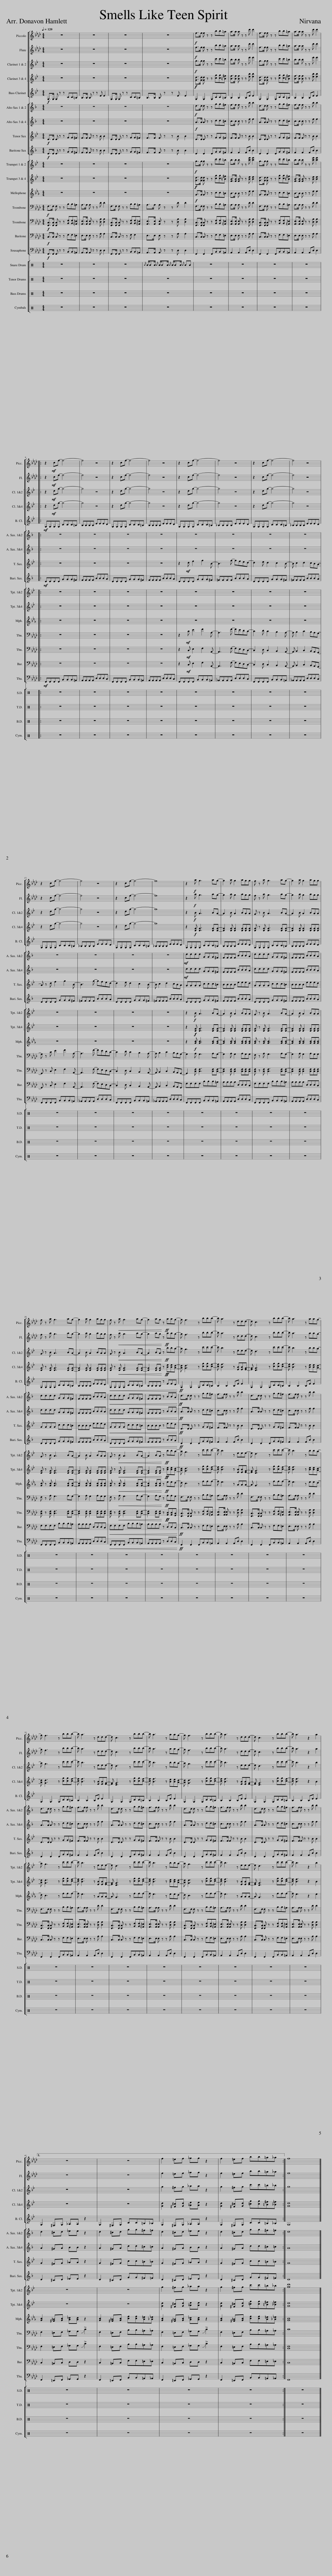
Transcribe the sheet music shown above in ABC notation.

X:1
%%score [ 1 2 [ 3 4 ] 5 ] [ [ 6 7 ] 8 9 ] [ [ 10 11 ] 12 13 14 15 16 ] [ 17 ]
L:1/8
Q:1/4=120
M:4/4
I:linebreak $
K:Ab
V:1 treble transpose=12
V:2 treble
V:3 treble transpose=-2
V:4 treble transpose=-2
V:5 treble transpose=-14
V:6 treble transpose=-9
V:7 treble transpose=-9
V:8 treble transpose=-14
V:9 treble transpose=-21
V:10 treble transpose=-2
V:11 treble transpose=-2
V:12 treble transpose=-7
V:13 bass
V:14 bass
V:15 bass
V:16 bass
V:17 perc
K:none
V:1
 z8 | z8 | z8 | z8 |!f! f>f f z z bb=a | %5
 a>a a z z d' d'2 | f>f f z z bb=a | a>a a z z d' d'2 |:$ z2!mf! cf- f4- | f4 z4 | %10
 z2 cf- f4- | f4 z4 | z2 cf- f4- | f4 z4 | z2 cf- f4- | %15
 f4 z4 |$ z2 cf- f4- | f4 z4 | z2 cf- f4- | f8 | %20
 z2!f! a g3 ag- | g2 a g2 agg | f z a g3 ag- | g2 a g2 agg |$ f z a g3 ag- | %25
 g2 a g2 agg | f z!<(! a g3 ag- | g2 ag!<)! z!ff! aag- | g f3 z bbb- | b a3 z ddd- | %30
 d c3 z bbb- | b a3 z aag- |$ g f3 z bbb- | b a3 z ddd- | d c3 z bbb- | %35
 b a3 z aag- | g f3 z bbb- | b a3 z ddd- | d c3 z bbb- | b a3 z2 a2 |1$ %40
 z8 | z8 | f2 =ef _gg z2 | f2 =ef bb=a_a :| f8 |] %45
V:2
 z8 | z8 | z8 | z8 |!f! f>f f z z bb=a | %5
 a>a a z z d' d'2 | f>f f z z bb=a | a>a a z z d' d'2 |:$ z2!mf! cf- f4- | f4 z4 | %10
 z2 cf- f4- | f4 z4 | z2 cf- f4- | f4 z4 | z2 cf- f4- | %15
 f4 z4 |$ z2 cf- f4- | f4 z4 | z2 cf- f4- | f8 | %20
 z2!f! a g3 ag- | g2 a g2 agg | f z a g3 ag- | g2 a g2 agg |$ f z a g3 ag- | %25
 g2 a g2 agg | f z!<(! a g3 ag- | g2 ag!<)! z!ff! aag- | g f3 z bbb- | b a3 z ddd- | %30
 d c3 z bbb- | b a3 z aag- |$ g f3 z bbb- | b a3 z ddd- | d c3 z bbb- | %35
 b a3 z aag- | g f3 z bbb- | b a3 z ddd- | d c3 z bbb- | b a3 z2 a2 |1$ %40
 z8 | z8 | f2 =ef _gg z2 | f2 =ef bb=a_a :| f8 |] %45
V:3
[K:Bb] z8 | z8 | z8 | z8 |!f! g>g g z z c'c'=b | %5
 b>b b z z e' e'2 | g>g g z z c'c'=b | b>b b z z e' e'2 |:$ z2!mf! dg- g4- | g4 z4 | %10
 z2 dg- g4- | g4 z4 | z2 dg- g4- | g4 z4 | z2 dg- g4- | %15
 g4 z4 |$ z2 dg- g4- | g4 z4 | z2 dg- g4- | g8 | %20
 z2!f! B A3 BA- | A2 B A2 BAA | G z B A3 BA- | A2 B A2 BAA |$ G z B A3 BA- | %25
 A2 B A2 BAA | G z!<(! B A3 BA- | A2 BA!<)! z!ff! bba- | a g3 z c'c'c'- | c' b3 z eee- | %30
 e d3 z c'c'c'- | c' b3 z bba- |$ a g3 z c'c'c'- | c' b3 z eee- | e d3 z c'c'c'- | %35
 c' b3 z bba- | a g3 z c'c'c'- | c' b3 z eee- | e d3 z c'c'c'- | c' b3 z2 b2 |1$ %40
 z8 | z8 | g2 ^fg _aa z2 | g2 ^fg c'c'=b_b :| g8 |] %45
V:4
[K:Bb] z8 | z8 | z8 | z8 |!f!!f! [Gd]>[Gd] [Gd] z z [cg][cg][=B^f] | %5
 [Bf]>[Bf] [Bf] z z [eb] [eb]2 | [Gd]>[Gd] [Gd] z z [cg][cg][=B^f] | [Bf]>[Bf] [Bf] z z [eb] [eb]2 |:$ z2!mf! dg- g4- | g4 z4 | %10
 z2 dg- g4- | g4 z4 | z2 dg- g4- | g4 z4 | z2 dg- g4- | %15
 g4 z4 |$ z2 dg- g4- | g4 z4 | z2 dg- g4- | g8 | %20
 z2!f! [DG] [DG]3 [DG][DG]- | [DG]2 [DG] [DG]2 [DG][DG][DG] | [DG] z [DG] [DG]3 [DG][DG]- | [DG]2 [DG] [DG]2 [DG][DG][DG] |$ [DG] z [DG] [DG]3 [DG][DG]- | %25
 [DG]2 [DG] [DG]2 [DG][DG][DG] | [DG] z!<(! [DG] [DG]3 [DG][DG]- | [DG]2 [DG][DG]!<)! z!ff!!ff! [Be][Be][Ad]- | [Ad] [Gd]3 z [cg][cg][cf]- | [cf] [Bf]3 z [EB][EB][EG]- | %30
 [EG] [DG]3 z [cg][cg][cf]- | [cf] [Bf]3 z [Be][Be][Ad]- |$ [Ad] [Gd]3 z [cg][cg][cf]- | [cf] [Bf]3 z [EB][EB][EG]- | [EG] [DG]3 z [cg][cg][cf]- | %35
 [cf] [Bf]3 z [Be][Be][Ad]- | [Ad] [Gd]3 z [cg][cg][cf]- | [cf] [Bf]3 z [EB][EB][EG]- | [EG] [DG]3 z [cg][cg][cf]- | [cf] [Bf]3 z2 B2 |1$ %40
 z8 | z8 | [Gd]2 [^F^c][Gd] [_Ae][Ae] z2 | [Gd]2 [^F^c][Gd] [=cg][cg][=B^f][_B=f] :| [Gd]8 |] %45
V:5
[K:Bb]!f! G,>G, G, z z CC=B, | B,>B, B, z z E E2 | G,>G, G, z z CC=B, | B,>B, B, z z E E2 | G,2 G,2 G,CC=B, | %5
 B,2 B,2 B,E E2 | G,2 G,2 G,CC=B, | B,2 B,2 B,E E2 |:$!mf! G,G,G,G, CCC=B, | B,B,B,B, EEED | %10
 G,G,G,G, CCC=B, | B,B,B,B, EEED | G,G,G,G, CCC=B, | _B,B,B,B, EEED | G,G,G,G, CCC=B, | %15
 _B,B,B,B, EEED |$ G,G,G,G, CCC=B, | _B,B,B,B, EEED | G,G,G,G, CCC=B, | _B,B,B,B, EEED | %20
 G,G,G,G, CCC=B, | B,B,B,B, EEED | G,G,G,G, CCC=B, | B,B,B,B, EEED |$ G,G,G,G, CCC=B, | %25
 B,B,B,B, EEED |!<(! G,G,G,G, CCC=B, | B,B,B,B, z EED!<)! |!ff! G,2 G,2 G,CC=B, | B,2 B,2 B,E E2 | %30
 G,2 G,2 G,CC=B, | B,2 B,2 B,E E2 |$ G,2 G,2 G,CC=B, | B,2 B,2 B,E E2 | G,2 G,2 G,CC=B, | %35
 B,2 B,2 B,E E2 | G,2 G,2 G,CC=B, | B,2 B,2 B,E E2 | G,2 G,2 G,CC=B, | B,2 B,2 B,E E2 |1$ %40
 G,2 ^F,G, _A,A, z2 | G,2 ^F,G, CC=B,_B, | G,2 ^F,G, _A,A, z2 | G,2 ^F,G, CC=B,_B, :| G,8 |] %45
V:6
[K:F] z8 | z8 | z8 | z8 |!f! d>d d z z gg^f | %5
 f>f f z z b b2 | d>d d z z gg^f | f>f f z z b b2 |:$ z8 | z8 | %10
 z8 | z8 | z8 | z8 | z8 | %15
 z8 |$ z8 | z8 | z8 | z8 | %20
!mf! dddd GGG^F | FFFF BBBA | dddd GGG^F | FFFF BBBA |$ dddd GGG^F | %25
 FFFF BBBA |!<(! dddd GGG^F | FFFF z BBA!<)! |!ff! d>d d z z gg^f | f>f f z z b b2 | %30
 d>d d z z gg^f | f>f f z z b b2 |$ d>d d z z gg^f | f>f f z z b b2 | d>d d z z gg^f | %35
 f>f f z z b b2 | d>d d z z gg^f | f>f f z z b b2 | d>d d z z gg^f | f>f f z z b b2 |1$ %40
 d2 ^cd _ee z2 | d2 ^cd gg^f=f | d2 ^cd _ee z2 | d2 ^cd gg^f=f :| d8 |] %45
V:7
[K:F] z8 | z8 | z8 | z8 |!f! A>A A z z dd^c | %5
 c>c c z z f f2 | A>A A z z dd^c | c>c c z z f f2 |:$ z8 | z8 | %10
 z8 | z8 | z8 | z8 | z8 | %15
 z8 |$ z8 | z8 | z8 | z8 | %20
!mf! dddd GGG^F | FFFF BBBA | dddd GGG^F | FFFF BBBA |$ dddd GGG^F | %25
 FFFF BBBA |!<(! dddd GGG^F | FFFF z BBA!<)! |!ff! A>A A z z dd^c | c>c c z z f f2 | %30
 A>A A z z dd^c | c>c c z z f f2 |$ A>A A z z dd^c | c>c c z z f f2 | A>A A z z dd^c | %35
 c>c c z z f f2 | A>A A z z dd^c | c>c c z z f f2 | A>A A z z dd^c | c>c c z z f f2 |1$ %40
 A2 ^GA BB z2 | A2 ^GA dd^c=c | A2 ^GA BB z2 | A2 ^GA dd^c=c :| A8 |] %45
V:8
[K:Bb]!f! D>D D z z GG^F | F>F F z z B B2 | D>D D z z GG^F | F>F F z z B B2 | D>D D z z GG^F | %5
 F>F F z z B B2 | D>D D z z GG^F | F>F F z z B B2 |:$ z8 | z8 | %10
 z8 | z8 | z2!mf! d f2 g2 B- | B3 g- gfed- | d2 e d2 c2 B- | %15
 B c2 d2 cBA- |$ A z d f2 g2 B- | B3 g- gfed- | d2 e d2 c2 B- | B c2 d2 cBA | %20
 GGGG ccc=B | BBBB eeed | GGGG ccc=B | BBBB eeed |$ GGGG ccc=B | %25
 BBBB eeed |!<(! GGGG ccc=B | BBBB z eed!<)! |!ff! D>D D z z GG^F | F>F F z z B B2 | %30
 D>D D z z GG^F | F>F F z z B B2 |$ D>D D z z GG^F | F>F F z z B B2 | D>D D z z GG^F | %35
 F>F F z z B B2 | D>D D z z GG^F | F>F F z z B B2 | D>D D z z GG^F | F>F F z z B B2 |1$ %40
 G2 ^FG _AA z2 | G2 ^FG cc=B_B | G2 ^FG _AA z2 | G2 ^FG cc=B_B :| G8 |] %45
V:9
[K:F]!f! D>D D z z GG^F | F>F F z z B B2 | D>D D z z GG^F | F>F F z z B B2 | D2 D2 DGG^F | %5
 F2 F2 FB B2 | D2 D2 DGG^F | F2 F2 FB B2 |:$!mf! DDDD GGG^F | FFFF BBBA | %10
 DDDD GGG^F | FFFF BBBA | DDDD GGG^F | =FFFF BBBA | DDDD GGG^F | %15
 =FFFF BBBA |$ DDDD GGG^F | =FFFF BBBA | DDDD GGG^F | =FFFF BBBA | %20
 DDDD GGG^F | FFFF BBBA | DDDD GGG^F | FFFF BBBA |$ DDDD GGG^F | %25
 FFFF BBBA |!<(! DDDD GGG^F | FFFF z BBA!<)! |!ff! D2 D2 DGG^F | F2 F2 FB B2 | %30
 D2 D2 DGG^F | F2 F2 FB B2 |$ D2 D2 DGG^F | F2 F2 FB B2 | D2 D2 DGG^F | %35
 F2 F2 FB B2 | D2 D2 DGG^F | F2 F2 FB B2 | D2 D2 DGG^F | F2 F2 FB B2 |1$ %40
 D2 ^CD _EE z2 | D2 ^CD GG^F=F | D2 ^CD _EE z2 | D2 ^CD GG^F=F :| D8 |] %45
V:10
[K:Bb] z8 | z8 | z8 | z8 |!f! g>g g z z c'c'=b | %5
 b>b b z z [be'] [be']2 | g>g g z z c'c'=b | b>b b z z [be'] [be']2 |:$ z8 | z8 | %10
 z8 | z8 | z8 | z8 | z8 | %15
 z8 |$ z8 | z8 | z8 | z8 | %20
 z2!f! B A3 BA- | A2 B A2 BAA | G z B A3 BA- | A2 B A2 BAA |$ G z B A3 BA- | %25
 A2 B A2 BAA | G z!<(! B A3 BA- | A2 BA!<)! z!ff! bba- | a g3 z c'c'c'- | c' b3 z eee- | %30
 e d3 z c'c'c'- | c' b3 z bba- |$ a g3 z c'c'c'- | c' b3 z eee- | e d3 z c'c'c'- | %35
 c' b3 z bba- | a g3 z c'c'c'- | c' b3 z eee- | e d3 z c'c'c'- | c' b3 z2 b2 |1$ %40
 z8 | z8 | g2 ^fg _aa z2 | g2 ^fg c'c'=b_b :| [gd']8 |] %45
V:11
[K:Bb] z8 | z8 | z8 | z8 |!f!!f! [Gd]>[Gd] [Gd] z z [cg][cg][=B^f] | %5
 [FB]>[FB] [FB] z z [Be] [Be]2 | [Gd]>[Gd] [Gd] z z [cg][cg][=B^f] | [FB]>[FB] [FB] z z [Be] [Be]2 |:$ z8 | z8 | %10
 z8 | z8 | z8 | z8 | z8 | %15
 z8 |$ z8 | z8 | z8 | z8 | %20
 z2!f!!f! [DG] [DG]3 [DG][DG]- | [DG]2 [DG] [DG]2 [DG][DG][DG] | [DG] z [DG] [DG]3 [DG][DG]- | [DG]2 [DG] [DG]2 [DG][DG][DG] |$ [DG] z [DG] [DG]3 [DG][DG]- | %25
 [DG]2 [DG] [DG]2 [DG][DG][DG] | [DG] z!<(! [DG] [DG]3 [DG][DG]- | [DG]2 [DG][DG]!<)! z!ff!!ff! [Be][Be][Ad]- | [Ad] [Gd]3 z [cg][cg][cf]- | [cf] [Bf]3 z [EB][EB][EG]- | %30
 [EG] [DG]3 z [cg][cg][cf]- | [cf] [Bf]3 z [Be][Be][Ad]- |$ [Ad] [Gd]3 z [cg][cg][cf]- | [cf] [Bf]3 z [EB][EB][EG]- | [EG] [DG]3 z [cg][cg][cf]- | %35
 [cf] [Bf]3 z [Be][Be][Ad]- | [Ad] [Gd]3 z [cg][cg][cf]- | [cf] [Bf]3 z [EB][EB][EG]- | [EG] [DG]3 z [cg][cg][cf]- | [cf] [Bf]3 z2 B2 |1$ %40
 z8 | z8 | [Gd]2 [^F^c][Gd] [_Ae][Ae] z2 | [Gd]2 [^F^c][Gd] [=cg][cg][=B^f][_B=f] :| [Gd]8 |] %45
V:12
[K:Eb] z8 | z8 | z8 | z8 |!f! G>G G z z cc=B | %5
 B>B B z z e e2 | G>G G z z cc=B | B>B B z z e e2 |:$ z8 | z8 | %10
 z8 | z8 | z8 | z8 | z8 | %15
 z8 |$ z8 | z8 | z8 | z8 | %20
 z2!f! [Gc] [Gc]3 [Gc][Gc]- | [Gc]2 [Gc] [Gc]2 [Gc][Gc][Gc] | [Gc] z [Gc] [Gc]3 [Gc][Gc]- | [Gc]2 [Gc] [Gc]2 [Gc][Gc][Gc] |$ [Gc] z [Gc] [Gc]3 [Gc][Gc]- | %25
 [Gc]2 [Gc] [Gc]2 [Gc][Gc][Gc] | [Gc] z!<(! [Gc] [Gc]3 [Gc][Gc]- | [Gc]2 [Gc][Gc]!<)! z!ff! eed- | d c3 z fff- | f e3 z AAA- | %30
 A G3 z fff- | f e3 z eed- |$ d c3 z fff- | f e3 z AAA- | A G3 z fff- | %35
 f e3 z eed- | d c3 z fff- | f e3 z AAA- | A G3 z fff- | f e3 z2 e2 |1$ %40
 [Gc]2 [^F=B][Gc] [A_d][Ad] z2 | [Gc]2 [^F=B][Gc] [cf][cf][B=e][_B_e] | [Gc]2 [^F=B][Gc] [A_d][Ad] z2 | [Gc]2 [^F=B][Gc] [cf][cf][B=e][_B_e] :| [Gc]8 |] %45
V:13
!f! F,>F, F, z z B,B,=A, | A,>A, A, z z D D2 | F,>F, F, z z B,B,=A, | A,>A, A, z z D D2 | F,>F, F, z z B,B,=A, | %5
 A,>A, A, z z D D2 | F,>F, F, z z B,B,=A, | A,>A, A, z z D D2 |:$ z8 | z8 | %10
 z8 | z8 | z2!mf! C E2 F2 A,- | A,3 F- FEDC- | C2 D C2 B,2 A,- | %15
 A, B,2 C2 B,A,G,- |$ G, z C E2 F2 A,- | A,3 F- FEDC- | C2 D C2 B,2 A,- | A, B,2 C2 B,A,G,- | %20
 G,2 A, G,3 A,G,- | G,2 A, G,2 A,G,G, | F, z A, G,3 A,G,- | G,2 A, G,2 A,G,G, |$ F, z A, G,3 A,G,- | %25
 G,2 A, G,2 A,G,G, | F, z!<(! A, G,3 A,G,- | G,2 A,G,!<)! z!ff! A,A,G, | F,>F, F, z z B,B,=A, | A,>A, A, z z D D2 | %30
 F,>F, F, z z B,B,=A, | A,>A, A, z z D D2 |$ F,>F, F, z z B,B,=A, | A,>A, A, z z D D2 | F,>F, F, z z B,B,=A, | %35
 A,>A, A, z z D D2 | F,>F, F, z z B,B,=A, | A,>A, A, z z D D2 | F,>F, F, z z B,B,=A, | A,>A, A, z z D D2 |1$ %40
 F,2 =E,F, _G,G, !>!!slide!C2 | F,2 =E,F, B,B,=A,_A, | F,2 =E,F, _G,G, !>!!slide!C2 | F,2 =E,F, B,B,=A,_A, :| C8 |] %45
V:14
!f! [F,,C,]>[F,,C,] [F,,C,] z z [B,,F,][B,,F,][=A,,=E,] | [A,,E,]>[A,,E,] [A,,E,] z z [D,A,] [D,A,]2 | [F,,C,]>[F,,C,] [F,,C,] z z [B,,F,][B,,F,][=A,,=E,] | [A,,E,]>[A,,E,] [A,,E,] z z [D,A,] [D,A,]2 | [F,,C,]>[F,,C,] [F,,C,] z z [B,,F,][B,,F,][=A,,=E,] | %5
 [A,,E,]>[A,,E,] [A,,E,] z z [D,A,] [D,A,]2 | [F,,C,]>[F,,C,] [F,,C,] z z [B,,F,][B,,F,][=A,,=E,] | [A,,E,]>[A,,E,] [A,,E,] z z [D,A,] [D,A,]2 |:$ z8 | z8 | %10
 z8 | z8 | z2!mf! C, E,2 F,2 A,,- | A,,3 F,- F,E,D,C,- | C,2 D, C,2 B,,2 A,,- | %15
 A,, B,,2 C,2 B,,A,,G,,- |$ G,, z C, E,2 F,2 A,,- | A,,3 F,- F,E,D,C,- | C,2 D, C,2 B,,2 A,,- | A,, B,,2 C,2 B,,A,,G,,- | %20
 G,,2 [C,F,] [C,F,]3 [C,F,][C,F,]- | [C,F,]2 [C,F,] [C,F,]2 [C,F,][C,F,][C,F,] | [C,F,] z [C,F,] [C,F,]3 [C,F,][C,F,]- | [C,F,]2 [C,F,] [C,F,]2 [C,F,][C,F,][C,F,] |$ [C,F,] z [C,F,] [C,F,]3 [C,F,][C,F,]- | %25
 [C,F,]2 [C,F,] [C,F,]2 [C,F,][C,F,][C,F,] | [C,F,] z!<(! [C,F,] [C,F,]3 [C,F,][C,F,]- | [C,F,]2 [C,F,][C,F,]!<)! z!ff!!ff! [A,,D,][A,,D,][G,,C,] | [F,,C,]>[F,,C,] [F,,C,] z z [B,,F,][B,,F,][=A,,=E,] | [A,,E,]>[A,,E,] [A,,E,] z z [D,A,] [D,A,]2 | %30
 [F,,C,]>[F,,C,] [F,,C,] z z [B,,F,][B,,F,][=A,,=E,] | [A,,E,]>[A,,E,] [A,,E,] z z [D,A,] [D,A,]2 |$ [F,,C,]>[F,,C,] [F,,C,] z z [B,,F,][B,,F,][=A,,=E,] | [A,,E,]>[A,,E,] [A,,E,] z z [D,A,] [D,A,]2 | [F,,C,]>[F,,C,] [F,,C,] z z [B,,F,][B,,F,][=A,,=E,] | %35
 [A,,E,]>[A,,E,] [A,,E,] z z [D,A,] [D,A,]2 | [F,,C,]>[F,,C,] [F,,C,] z z [B,,F,][B,,F,][=A,,=E,] | [A,,E,]>[A,,E,] [A,,E,] z z [D,A,] [D,A,]2 | [F,,C,]>[F,,C,] [F,,C,] z z [B,,F,][B,,F,][=A,,=E,] | [A,,E,]>[A,,E,] [A,,E,] z z [D,A,] [D,A,]2 |1$ %40
 F,2 =E,F, _G,G, !>!!slide!C2 | F,2 =E,F, B,B,=A,_A, | F,2 =E,F, _G,G, !>!!slide!C2 | F,2 =E,F, B,B,=A,_A, :| [C,F,]8 |] %45
V:15
!f! C,>C, C, z z F,F,=E, | E,>E, E, z z A, A,2 | C,>C, C, z z F, F,2 | E,>E, E, z z A, A,2 | C,>C, C, z z F,F,=E, | %5
 E,>E, E, z z A, A,2 | C,>C, C, z z F,F,=E, | E,>E, E, z z A, A,2 |:$ z8 | z8 | %10
 z8 | z8 | z2!mf! C, E,2 F,2 A,,- | A,,3 F,- F,E,D,C,- | C,2 D, C,2 B,,2 A,,- | %15
 A,, B,,2 C,2 B,,A,,G,,- |$ G,, z C, E,2 F,2 A,,- | A,,3 F,- F,E,D,C,- | C,2 D, C,2 B,,2 A,,- | A,, B,,2 C,2 B,,A,,G,, | %20
 F,F,F,F, B,B,B,=A, | A,A,A,A, D,D,D,C, | F,F,F,F, B,B,B,=A, | A,A,A,A, D,D,D,C, |$ F,F,F,F, B,B,B,=A, | %25
 A,A,A,A, D,D,D,C, |!<(! F,F,F,F, B,B,B,=A, | A,A,A,A, z D,D,C,!<)! |!ff! C,>C, C, z z F,F,=E, | E,>E, E, z z A, A,2 | %30
 C,>C, C, z z F,F,=E, | E,>E, E, z z A, A,2 |$ C,>C, C, z z F,F,=E, | E,>E, E, z z A, A,2 | C,>C, C, z z F,F,=E, | %35
 E,>E, E, z z A, A,2 | C,>C, C, z z F,F,=E, | E,>E, E, z z A, A,2 | C,>C, C, z z F,F,=E, | E,>E, E, z z A, A,2 |1$ %40
 C,2 =B,,C, D,D, z2 | C,2 =B,,C, F,F,=E,_E, | C,2 =B,,C, D,D, z2 | C,2 =B,,C, F,F,=E,_E, :| C,8 |] %45
V:16
!f! F,,>F,, F,, z z B,,B,,=A,, | A,,>A,, A,, z z D, D,2 | F,,>F,, F,, z z B,,B,,=A,, | A,,>A,, A,, z z D, D,2 | F,,2 F,,2 F,,B,,B,,=A,, | %5
 A,,2 A,,2 A,,D, D,2 | F,,2 F,,2 F,,B,,B,,=A,, | A,,2 A,,2 A,,D, D,2 |:$!mf! F,,F,,F,,F,, B,,B,,B,,=A,, | A,,A,,A,,A,, D,D,D,C, | %10
 F,,F,,F,,F,, B,,B,,B,,=A,, | A,,A,,A,,A,, D,D,D,C, | F,,F,,F,,F,, B,,B,,B,,=A,, | _A,,A,,A,,A,, D,D,D,C, | F,,F,,F,,F,, B,,B,,B,,=A,, | %15
 _A,,A,,A,,A,, D,D,D,C, |$ F,,F,,F,,F,, B,,B,,B,,=A,, | _A,,A,,A,,A,, D,D,D,C, | F,,F,,F,,F,, B,,B,,B,,=A,, | _A,,A,,A,,A,, D,D,D,C, | %20
 F,,F,,F,,F,, B,,B,,B,,=A,, | A,,A,,A,,A,, D,D,D,C, | F,,F,,F,,F,, B,,B,,B,,=A,, | A,,A,,A,,A,, D,D,D,C, |$ F,,F,,F,,F,, B,,B,,B,,=A,, | %25
 A,,A,,A,,A,, D,D,D,C, |!<(! F,,F,,F,,F,, B,,B,,B,,=A,, | A,,A,,A,,A,, z D,D,C,!<)! |!ff! F,,2 F,,2 F,,B,,B,,=A,, | A,,2 A,,2 A,,D, D,2 | %30
 F,,2 F,,2 F,,B,,B,,=A,, | A,,2 A,,2 A,,D, D,2 |$ F,,2 F,,2 F,,B,,B,,=A,, | A,,2 A,,2 A,,D, D,2 | F,,2 F,,2 F,,B,,B,,=A,, | %35
 A,,2 A,,2 A,,D, D,2 | F,,2 F,,2 F,,B,,B,,=A,, | A,,2 A,,2 A,,D, D,2 | F,,2 F,,2 F,,B,,B,,=A,, | A,,2 A,,2 A,,D, D,2 |1$ %40
 F,,2 =E,,F,, _G,,G,, z2 | F,,2 =E,,F,, B,,B,,=A,,_A,, | F,,2 =E,,F,, _G,,G,, z2 | F,,2 =E,,F,, B,,B,,=A,,_A,, :| F,,8 |] %45
V:17
[K:C] z8 | z8 | z8 |{/B} B/BB/{/B} B/BB/{/B} B/BB/{/B} BB | z8 | %5
 z8 | z8 | z8 |:$ z8 | z8 | %10
 z8 | z8 | z8 | z8 | z8 | %15
 z8 |$ z8 | z8 | z8 | z8 | %20
 z8 | z8 | z8 | z8 |$ z8 | %25
 z8 | z8 | z8 | z8 | z8 | %30
 z8 | z8 |$ z8 | z8 | z8 | %35
 z8 | z8 | z8 | z8 | z8 |1$ %40
 z8 | z8 | z8 | z8 :| z8 |] %45
